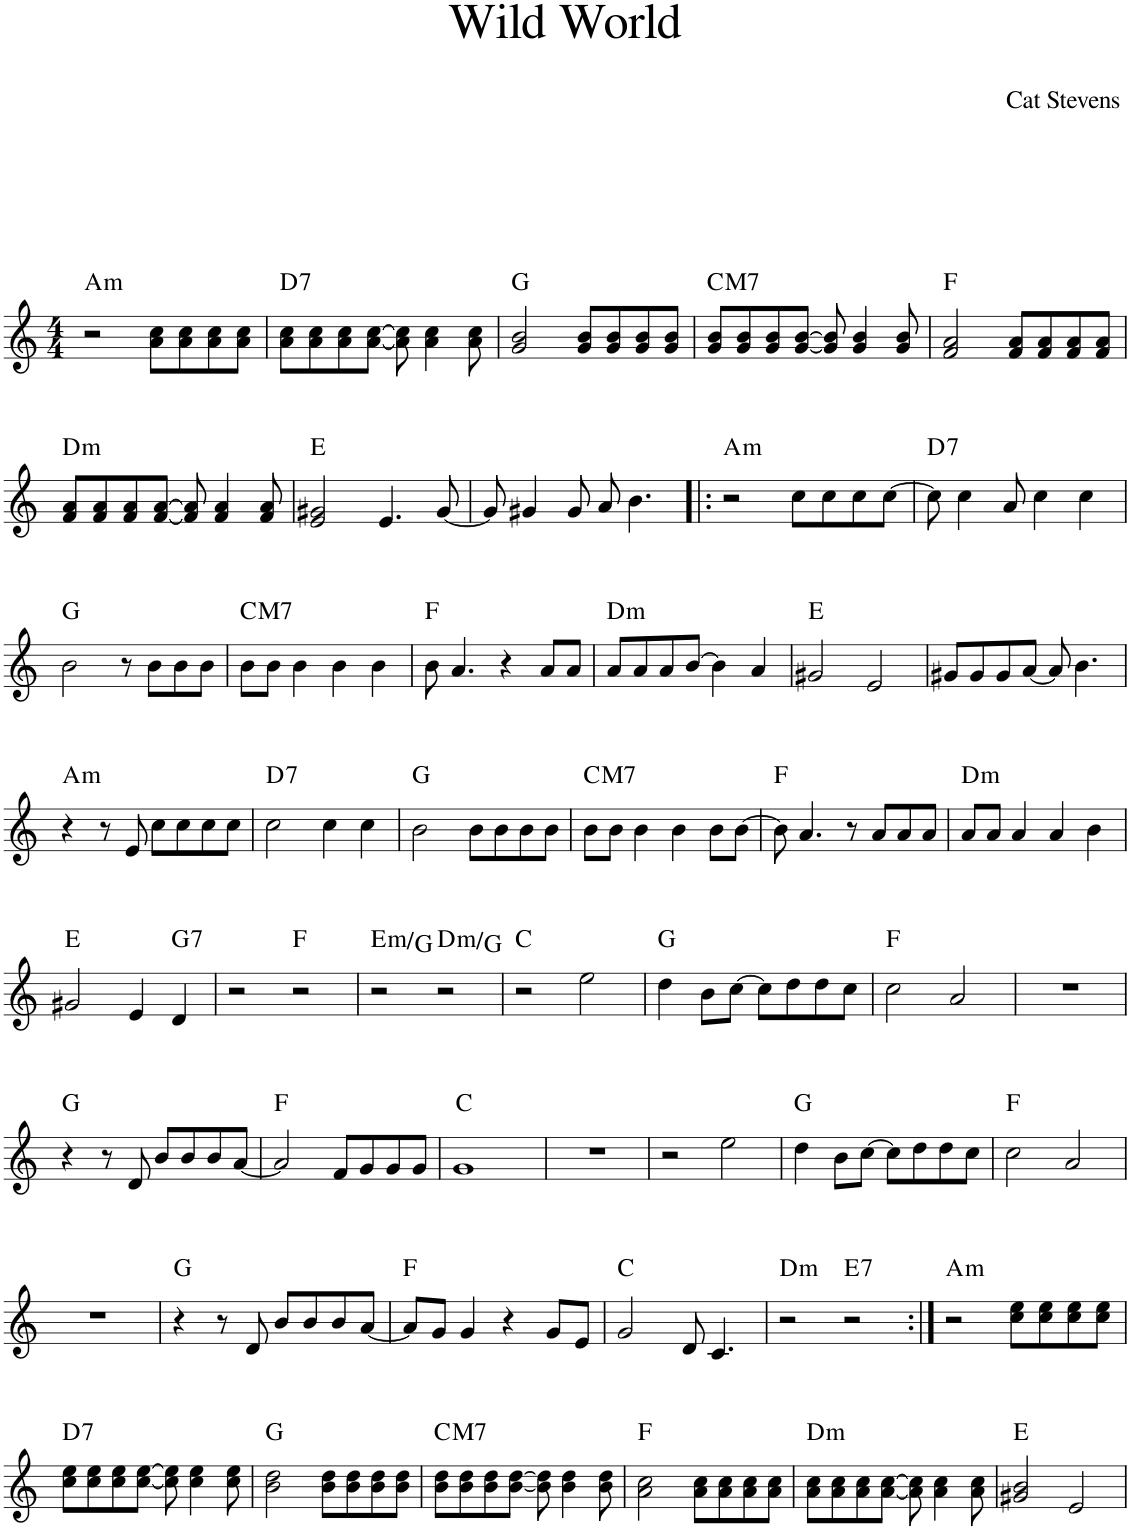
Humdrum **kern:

**kern	**harte
*part1	*part1
*staff1	*
*I"Piano	*
*I'Pno.	*
*clefG2	*
*k[]	*
*M4/4	*
=1	=1
!	!LO:H:kt=m
2r	A:min
8a\ 8cc\L	.
8a\ 8cc\	.
8a\ 8cc\	.
8a\ 8cc\J	.
=2	=2
!	!LO:H:kt=7
8a\ 8cc\L	D:7
8a\ 8cc\	.
8a\ 8cc\	.
[8a\ [8cc\J	.
8a\] 8cc\]	.
4a\ 4cc\	.
8a\ 8cc\	.
=3	=3
2g/ 2b/	G:maj
8g/ 8b/L	.
8g/ 8b/	.
8g/ 8b/	.
8g/ 8b/J	.
=4	=4
!	!LO:H:kt=M7
8g/ 8b/L	C:maj7
8g/ 8b/	.
8g/ 8b/	.
[8g/ [8b/J	.
8g/] 8b/]	.
4g/ 4b/	.
8g/ 8b/	.
=5	=5
2f/ 2a/	F:maj
8f/ 8a/L	.
8f/ 8a/	.
8f/ 8a/	.
8f/ 8a/J	.
!!LO:LB:g=z
=6	=6
!	!LO:H:kt=m
8f/ 8a/L	D:min
8f/ 8a/	.
8f/ 8a/	.
[8f/ [8a/J	.
8f/] 8a/]	.
4f/ 4a/	.
8f/ 8a/	.
=7	=7
2e/ 2g#X/	E:maj
4.e/	.
[8g#/	.
=8	=8
8g#/]	.
4g#X/	.
8g#/	.
8a/	.
4.b\	.
=9!|:	=9!|:
!	!LO:H:kt=m
2r	A:min
8cc\L	.
8cc\	.
8cc\	.
[8cc\J	.
=10	=10
!	!LO:H:kt=7
8cc\]	D:7
4cc\	.
8a/	.
4cc\	.
4cc\	.
!!LO:LB:g=z
=11	=11
2b\	G:maj
8r	.
8b\L	.
8b\	.
8b\J	.
=12	=12
!	!LO:H:kt=M7
8b\L	C:maj7
8b\J	.
4b\	.
4b\	.
4b\	.
=13	=13
8b\	F:maj
4.a/	.
4r	.
8a/L	.
8a/J	.
=14	=14
!	!LO:H:kt=m
8a/L	D:min
8a/	.
8a/	.
[8b/J	.
4b\]	.
4a/	.
=15	=15
2g#X/	E:maj
2e/	.
=16	=16
8g#X/L	.
8g#/	.
8g#/	.
[8a/J	.
8a/]	.
4.b\	.
!!LO:LB:g=z
=17	=17
!	!LO:H:kt=m
4r	A:min
8r	.
8e/	.
8cc\L	.
8cc\	.
8cc\	.
8cc\J	.
=18	=18
!	!LO:H:kt=7
2cc\	D:7
4cc\	.
4cc\	.
=19	=19
2b\	G:maj
8b\L	.
8b\	.
8b\	.
8b\J	.
=20	=20
!	!LO:H:kt=M7
8b\L	C:maj7
8b\J	.
4b\	.
4b\	.
8b\L	.
[8b\J	.
=21	=21
8b\]	F:maj
4.a/	.
8r	.
8a/L	.
8a/	.
8a/J	.
=22	=22
!	!LO:H:kt=m
8a/L	D:min
8a/J	.
4a/	.
4a/	.
4b\	.
!!LO:LB:g=z
=23	=23
2g#X/	E:maj
4e/	.
!	!LO:H:kt=7
4d/	G:7
=24	=24
2r	.
2r	F:maj
=25	=25
!	!LO:H:kt=m
2r	E:min/b3
!	!LO:H:kt=m
2r	D:min/4
=26	=26
2r	C:maj
2ee\	.
=27	=27
4dd\	G:maj
8b\L	.
[8cc\J	.
8cc\L]	.
8dd\	.
8dd\	.
8cc\J	.
=28	=28
2cc\	F:maj
2a/	.
=29	=29
1r	.
!!LO:LB:g=z
=30	=30
4r	G:maj
8r	.
8d/	.
8b/L	.
8b/	.
8b/	.
[8a/J	.
=31	=31
2a/]	F:maj
8f/L	.
8g/	.
8g/	.
8g/J	.
=32	=32
1g	C:maj
=33	=33
1r	.
=34	=34
2r	.
2ee\	.
=35	=35
4dd\	G:maj
8b\L	.
[8cc\J	.
8cc\L]	.
8dd\	.
8dd\	.
8cc\J	.
=36	=36
2cc\	F:maj
2a/	.
!!LO:LB:g=z
=37	=37
1r	.
=38	=38
4r	G:maj
8r	.
8d/	.
8b/L	.
8b/	.
8b/	.
[8a/J	.
=39	=39
8a/L]	F:maj
8g/J	.
4g/	.
4r	.
8g/L	.
8e/J	.
=40	=40
2g/	C:maj
8d/	.
4.c/	.
=41	=41
!	!LO:H:kt=m
2r	D:min
!	!LO:H:kt=7
2r	E:7
=42:|!	=42:|!
!	!LO:H:kt=m
2r	A:min
8cc\ 8ee\L	.
8cc\ 8ee\	.
8cc\ 8ee\	.
8cc\ 8ee\J	.
!!LO:LB:g=z
=43	=43
!	!LO:H:kt=7
8cc\ 8ee\L	D:7
8cc\ 8ee\	.
8cc\ 8ee\	.
[8cc\ [8ee\J	.
8cc\] 8ee\]	.
4cc\ 4ee\	.
8cc\ 8ee\	.
=44	=44
2b\ 2dd\	G:maj
8b\ 8dd\L	.
8b\ 8dd\	.
8b\ 8dd\	.
8b\ 8dd\J	.
=45	=45
!	!LO:H:kt=M7
8b\ 8dd\L	C:maj7
8b\ 8dd\	.
8b\ 8dd\	.
[8b\ [8dd\J	.
8b\] 8dd\]	.
4b\ 4dd\	.
8b\ 8dd\	.
=46	=46
2a\ 2cc\	F:maj
8a\ 8cc\L	.
8a\ 8cc\	.
8a\ 8cc\	.
8a\ 8cc\J	.
=47	=47
!	!LO:H:kt=m
8a\ 8cc\L	D:min
8a\ 8cc\	.
8a\ 8cc\	.
[8a\ [8cc\J	.
8a\] 8cc\]	.
4a\ 4cc\	.
8a\ 8cc\	.
=48	=48
2g#X/ 2b/	E:maj
2e/	.
=	=
*-	*-
